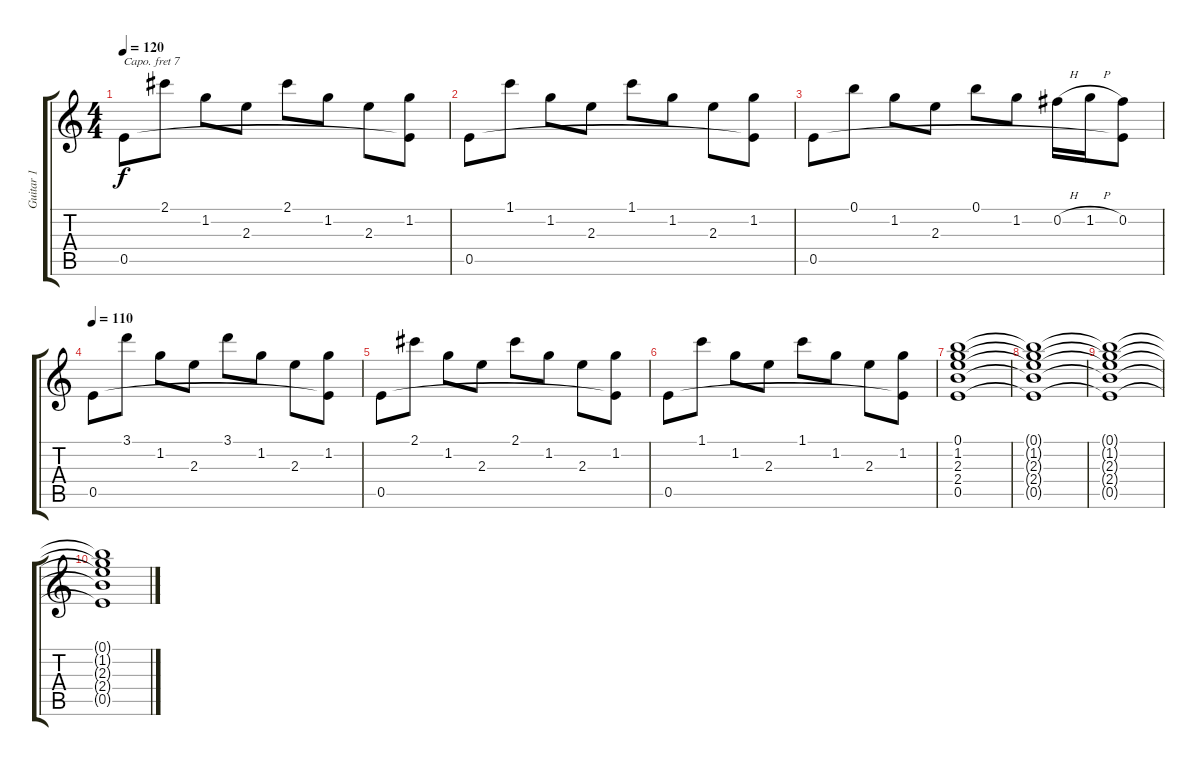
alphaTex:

\track ("Guitar 1" "Guitar 1") {instrument overdrivenguitar}
\staff {score tabs}
\capo 7
\tuning (E4 B3 G3 D3 A2 E2) {hide}
\ts (4 4)
\tempo 120
\clef g2
\ks c
0.5.8{dy f} 2.1.8 1.2.8 2.3.8 2.1.8 1.2.8 2.3.8 (1.2 0.5{t}).8 |
0.5.8 1.1.8 1.2.8 2.3.8 1.1.8 1.2.8 2.3.8 (1.2 0.5{t}).8 |
0.5.8 0.1.8 1.2.8 2.3.8 0.1.8 1.2.8 0.2{h}.16 1.2{h}.16 (0.2 0.5{t}).8 |
\tempo 110
0.5.8 3.1.8 1.2.8 2.3.8 3.1.8 1.2.8 2.3.8 (1.2 0.5{t}).8 |
0.5.8 2.1.8 1.2.8 2.3.8 2.1.8 1.2.8 2.3.8 (1.2 0.5{t}).8 |
0.5.8 1.1.8 1.2.8 2.3.8 1.1.8 1.2.8 2.3.8 (1.2 0.5{t}).8 |
(0.1 1.2 2.3 2.4 0.5).1{volume 0} |
(0.1{t} 1.2{t} 2.3{t} 2.4{t} 0.5{t}).1 |
(0.1{t} 1.2{t} 2.3{t} 2.4{t} 0.5{t}).1 |
(0.1{t} 1.2{t} 2.3{t} 2.4{t} 0.5{t}).1
